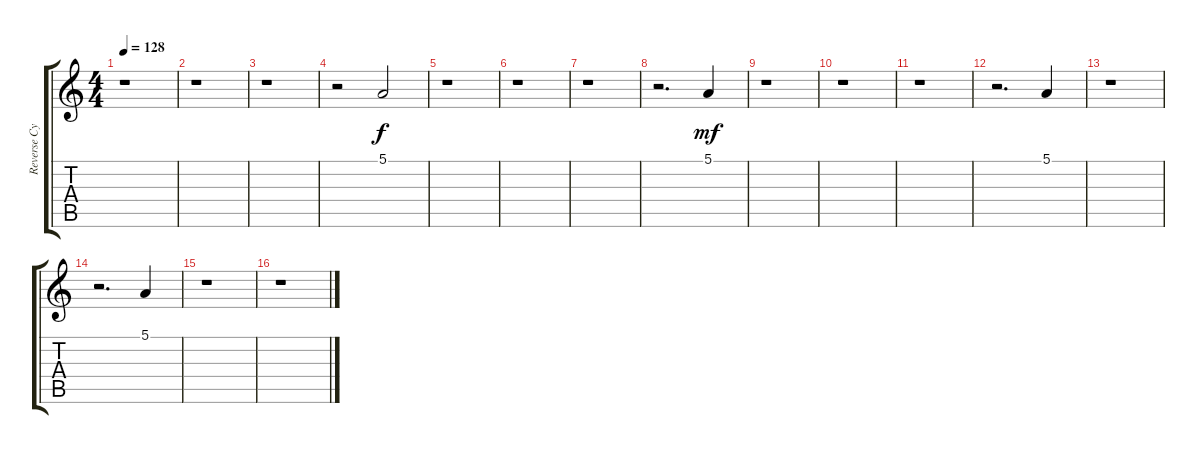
\track ("Reverse Cymbal      " "Reverse Cy") {instrument reversecymbal}
\staff {score tabs}
\tuning (E4 B3 G3 D3 A2 E2) {hide}
\ts (4 4)
\tempo 128
\clef g2
\ks c
r.1{dy f instrument reversecymbal} |
r.1 |
r.1 |
r.2 5.1.2 |
r.1 |
r.1 |
r.1 |
r.2{d} 5.1.4{dy mf balance 0} |
r.1 |
r.1 |
r.1 |
r.2{d} 5.1.4{balance 0} |
r.1 |
r.2{d} 5.1.4{balance 0} |
r.1 |
r.1
